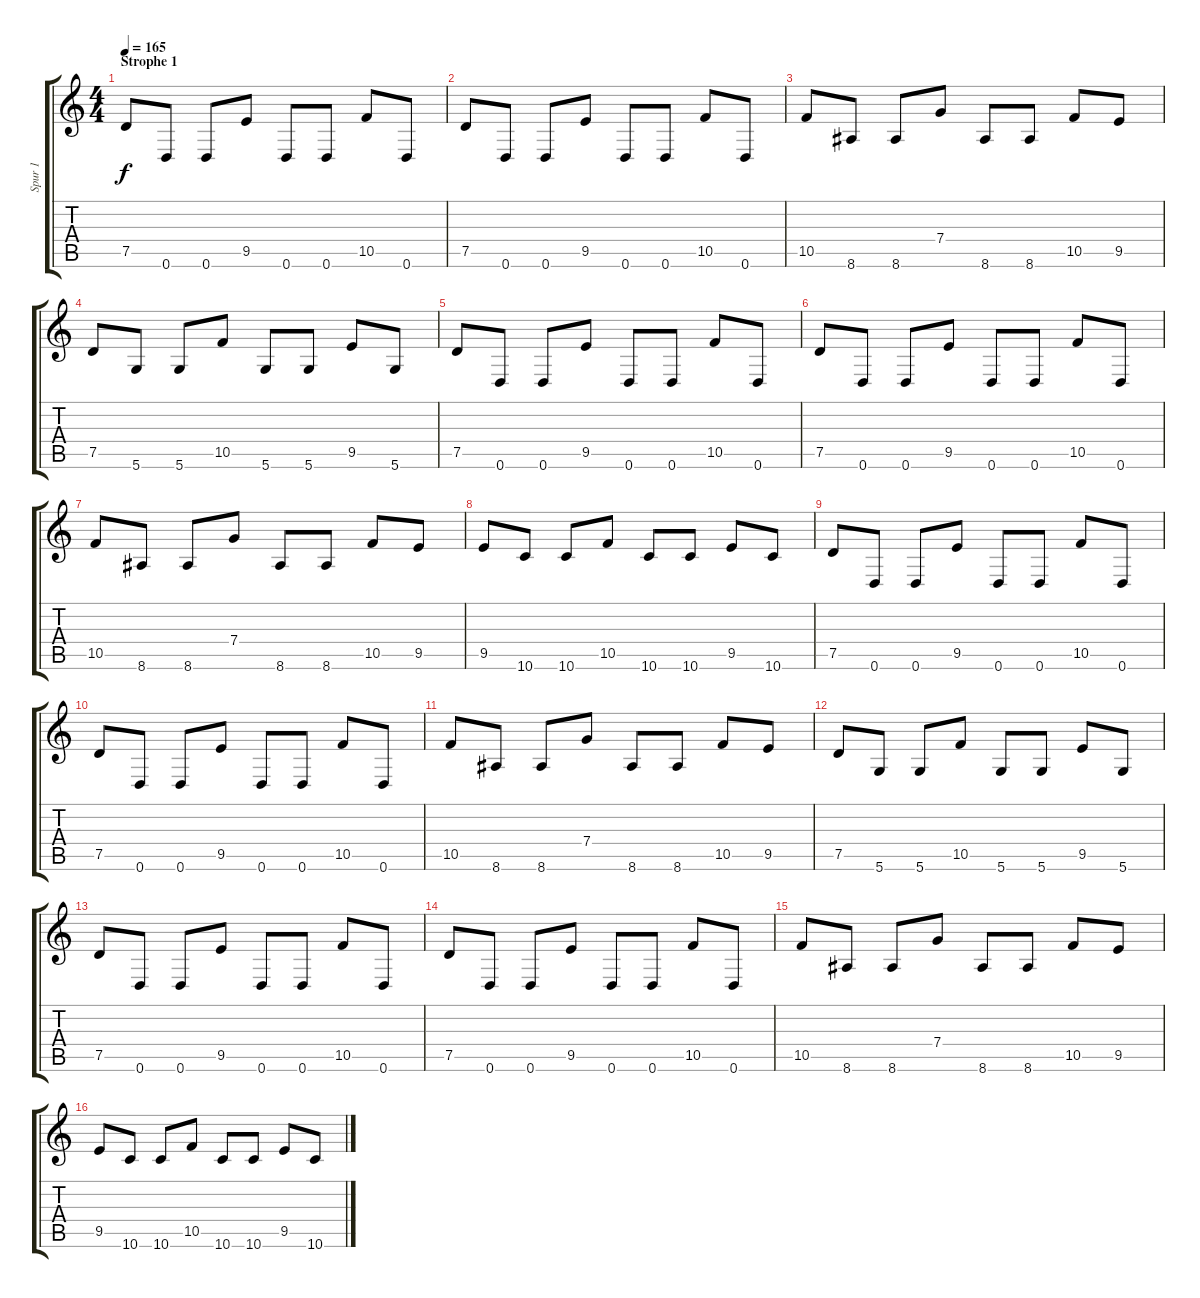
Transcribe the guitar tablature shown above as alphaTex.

\track ("Spur 1" "Spur 1") {instrument distortionguitar}
\staff {score tabs}
\tuning (D4 A3 F3 C3 G2 D2) {hide}
\ts (4 4)
\section ("" "Strophe 1")
\tempo 165
\clef g2
\ks c
7.5.8{dy f} 0.6.8 0.6.8 9.5.8 0.6.8 0.6.8 10.5.8 0.6.8 |
7.5.8 0.6.8 0.6.8 9.5.8 0.6.8 0.6.8 10.5.8 0.6.8 |
10.5.8 8.6.8 8.6.8 7.4.8 8.6.8 8.6.8 10.5.8 9.5.8 |
7.5.8 5.6.8 5.6.8 10.5.8 5.6.8 5.6.8 9.5.8 5.6.8 |
7.5.8 0.6.8 0.6.8 9.5.8 0.6.8 0.6.8 10.5.8 0.6.8 |
7.5.8 0.6.8 0.6.8 9.5.8 0.6.8 0.6.8 10.5.8 0.6.8 |
10.5.8 8.6.8 8.6.8 7.4.8 8.6.8 8.6.8 10.5.8 9.5.8 |
9.5.8 10.6.8 10.6.8 10.5.8 10.6.8 10.6.8 9.5.8 10.6.8 |
7.5.8 0.6.8 0.6.8 9.5.8 0.6.8 0.6.8 10.5.8 0.6.8 |
7.5.8 0.6.8 0.6.8 9.5.8 0.6.8 0.6.8 10.5.8 0.6.8 |
10.5.8 8.6.8 8.6.8 7.4.8 8.6.8 8.6.8 10.5.8 9.5.8 |
7.5.8 5.6.8 5.6.8 10.5.8 5.6.8 5.6.8 9.5.8 5.6.8 |
7.5.8 0.6.8 0.6.8 9.5.8 0.6.8 0.6.8 10.5.8 0.6.8 |
7.5.8 0.6.8 0.6.8 9.5.8 0.6.8 0.6.8 10.5.8 0.6.8 |
10.5.8 8.6.8 8.6.8 7.4.8 8.6.8 8.6.8 10.5.8 9.5.8 |
9.5.8 10.6.8 10.6.8 10.5.8 10.6.8 10.6.8 9.5.8 10.6.8
